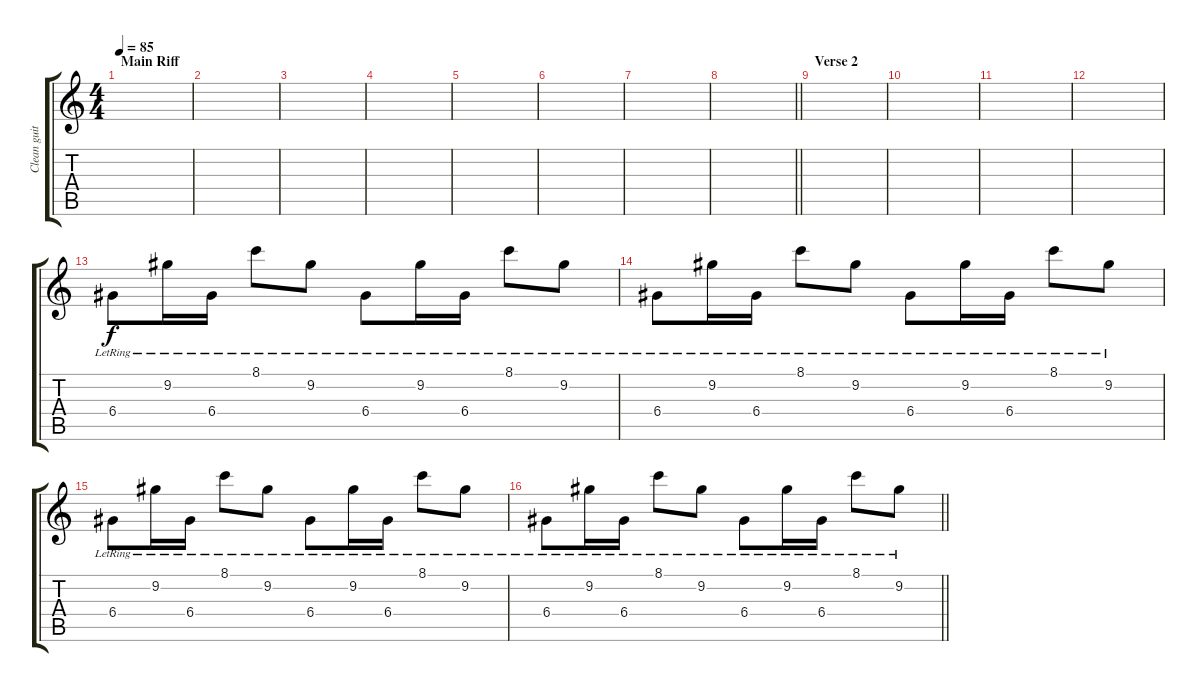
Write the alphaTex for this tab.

\track ("Clean guitar" "Clean guit") {instrument electricguitarclean}
\staff {score tabs}
\tuning (E4 B3 G3 D3 A2 D2) {hide}
\ts (4 4)
\section ("" "Main Riff")
\tempo 85
\clef g2
\ks c
|
|
|
|
|
|
|
\barLineRight lightlight
|
\section ("" "Verse 2")
|
|
|
|
6.4{lr}.8 9.2{lr}.16 6.4{lr}.16 8.1{lr}.8 9.2{lr}.8 6.4{lr}.8 9.2{lr}.16 6.4{lr}.16 8.1{lr}.8 9.2{lr}.8 |
6.4{lr}.8 9.2{lr}.16 6.4{lr}.16 8.1{lr}.8 9.2{lr}.8 6.4{lr}.8 9.2{lr}.16 6.4{lr}.16 8.1{lr}.8 9.2{lr}.8 |
6.4{lr}.8 9.2{lr}.16 6.4{lr}.16 8.1{lr}.8 9.2{lr}.8 6.4{lr}.8 9.2{lr}.16 6.4{lr}.16 8.1{lr}.8 9.2{lr}.8 |
\barLineRight lightlight
6.4{lr}.8 9.2{lr}.16 6.4{lr}.16 8.1{lr}.8 9.2{lr}.8 6.4{lr}.8 9.2{lr}.16 6.4{lr}.16 8.1{lr}.8 9.2{lr}.8
